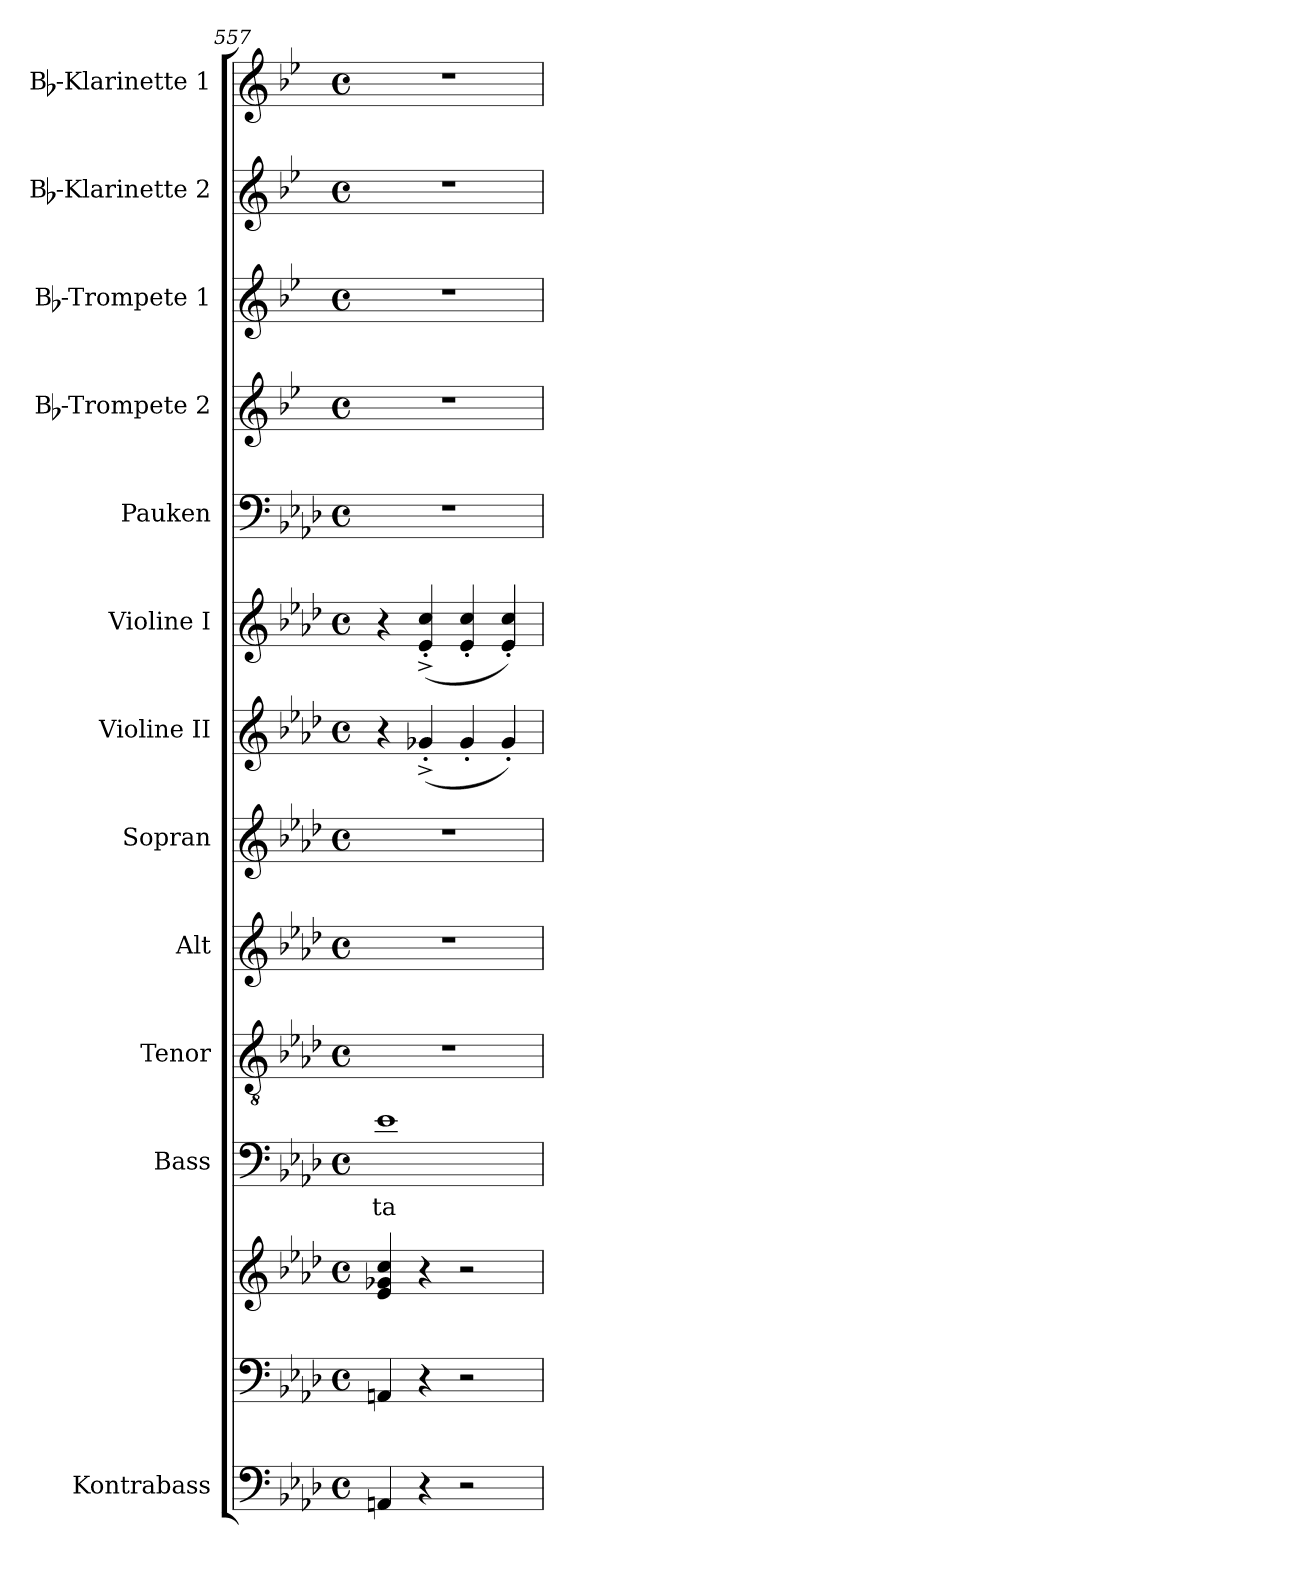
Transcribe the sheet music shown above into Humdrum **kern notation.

**kern	**kern	**kern	**kern	**text	**kern	**kern	**kern	**kern	**kern	**kern	**kern	**kern	**kern	**kern
*part13	*part12	*part12	*part11	*part11	*part10	*part9	*part8	*part7	*part6	*part5	*part4	*part3	*part2	*part1
*staff14	*staff13	*staff12	*staff11	*staff11	*staff10	*staff9	*staff8	*staff7	*staff6	*staff5	*staff4	*staff3	*staff2	*staff1
*I"Kontrabass	*	*	*I"Bass	*	*I"Tenor	*I"Alt	*I"Sopran	*I"Violine II	*I"Violine I	*I"Pauken	*I"Bb-Trompete 2	*I"Bb-Trompete 1	*I"Bb-Klarinette 2	*I"Bb-Klarinette 1
*I'Kb.	*	*	*I'B.	*	*I'T.	*I'A.	*I'S.	*I'Vl. II	*I'Vl. I	*I'Pk.	*I'Bb Trp. 2	*I'Bb Trp. 1	*I'Bb Kl. 2	*I'Bb Kl. 1
*clefF4	*clefF4	*clefG2	*clefF4	*	*clefGv2	*clefG2	*clefG2	*clefG2	*clefG2	*clefF4	*clefG2	*clefG2	*clefG2	*clefG2
*ITrd7c12	*	*	*	*	*	*	*	*	*	*	*ITrd1c2	*ITrd1c2	*ITrd1c2	*ITrd1c2
*k[b-e-a-d-]	*k[b-e-a-d-]	*k[b-e-a-d-]	*k[b-e-a-d-]	*	*k[b-e-a-d-]	*k[b-e-a-d-]	*k[b-e-a-d-]	*k[b-e-a-d-]	*k[b-e-a-d-]	*k[b-e-a-d-]	*k[b-e-a-d-]	*k[b-e-a-d-]	*k[b-e-a-d-]	*k[b-e-a-d-]
*A-:	*A-:	*A-:	*A-:	*	*A-:	*A-:	*A-:	*A-:	*A-:	*A-:	*A-:	*A-:	*A-:	*A-:
*M4/4	*M4/4	*M4/4	*M4/4	*	*M4/4	*M4/4	*M4/4	*M4/4	*M4/4	*M4/4	*M4/4	*M4/4	*M4/4	*M4/4
*met(c)	*met(c)	*met(c)	*met(c)	*	*met(c)	*met(c)	*met(c)	*met(c)	*met(c)	*met(c)	*met(c)	*met(c)	*met(c)	*met(c)
=557	=557	=557	=557	=557	=557	=557	=557	=557	=557	=557	=557	=557	=557	=557
!	!	!	!	!LO:LY:b	!	!	!	!	!	!	!	!	!	!
4AAAn/	4AAn/	4e-/ 4g-X/ 4cc/	1e-	-ta-	1r	1r	1r	4r	4r	1r	1r	1r	1r	1r
4r	4r	4r	.	.	.	.	.	(<4g-X'<^>/	(<4e-/'<^> 4cc/'<^>	.	.	.	.	.
2r	2r	2r	.	.	.	.	.	4g-'</	4e-/'< 4cc/'<	.	.	.	.	.
.	.	.	.	.	.	.	.	4g-'</)	4e-/'< 4cc/'<)	.	.	.	.	.
=	=	=	=	=	=	=	=	=	=	=	=	=	=	=
*-	*-	*-	*-	*-	*-	*-	*-	*-	*-	*-	*-	*-	*-	*-
